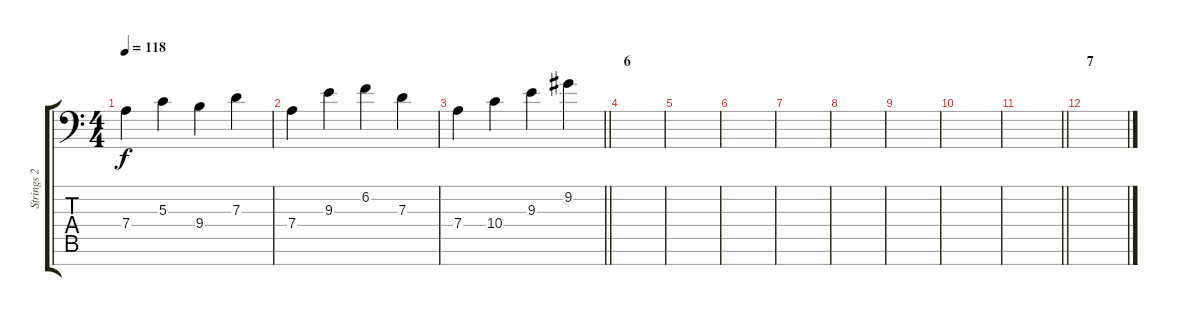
\track ("Strings 2" "Strings 2") {instrument pizzicatostrings}
\staff {score tabs}
\tuning (E4 B3 G3 D3 A2 E2 C-1) {hide}
\ts (4 4)
\tempo 118
\clef f4
\ks c
7.4.4{dy f} 5.3.4 9.4.4 7.3.4 |
7.4.4 9.3.4 6.2.4 7.3.4 |
\barLineRight lightlight
7.4.4 10.4.4 9.3.4 9.2.4 |
\section ("" "6")
|
|
|
|
|
|
|
\barLineRight lightlight
|
\section ("" "7")
